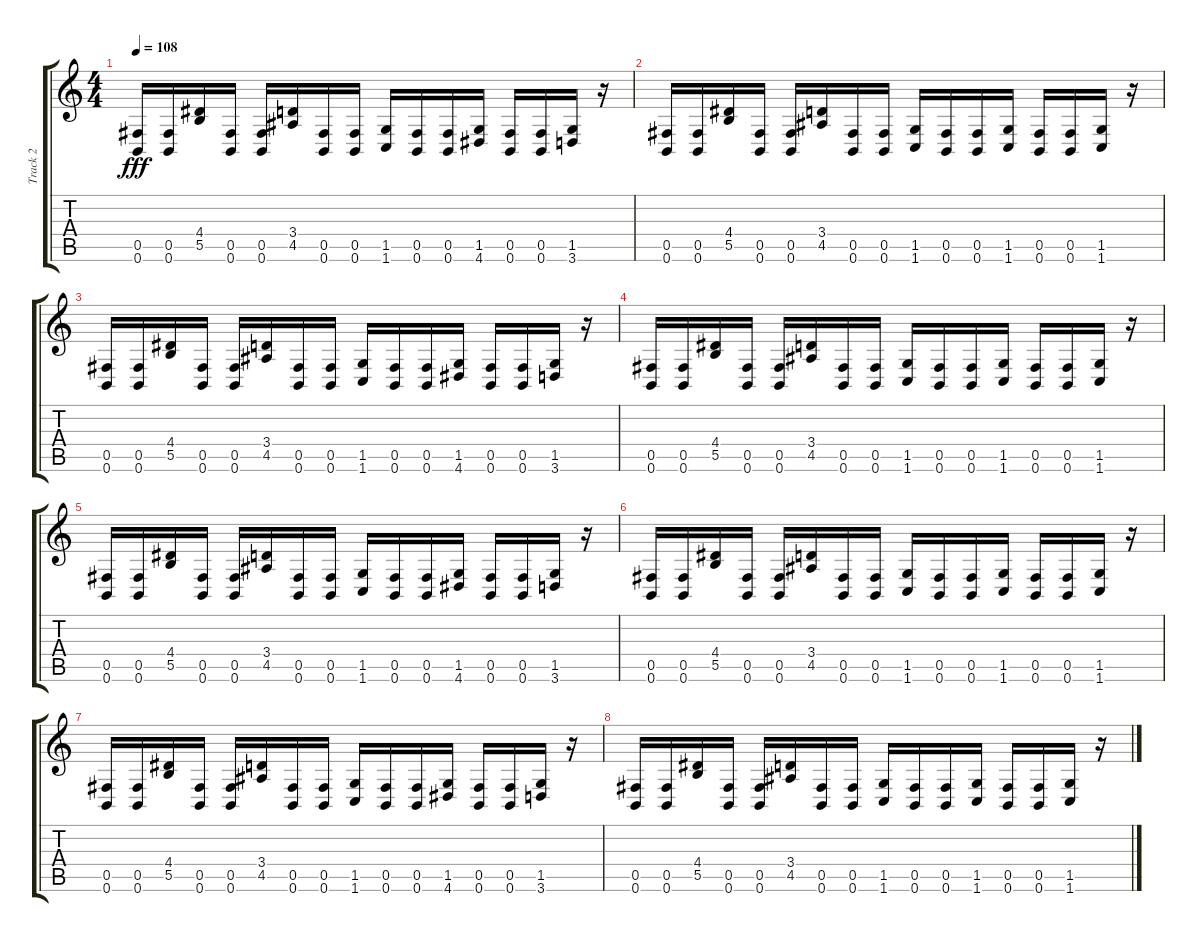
\track ("Track 2" "Track 2") {instrument distortionguitar}
\staff {score tabs}
\tuning (Db4 Ab3 E3 B2 Gb2 B1) {hide}
\ts (4 4)
\tempo 108
\clef g2
\ks c
(0.5 0.6).16{dy fff} (0.5 0.6).16 (4.4 5.5).16 (0.5 0.6).16 (0.5 0.6).16 (3.4 4.5).16 (0.5 0.6).16 (0.5 0.6).16 (1.5 1.6).16 (0.5 0.6).16 (0.5 0.6).16 (1.5 4.6).16 (0.5 0.6).16 (0.5 0.6).16 (1.5 3.6).16 r.16 |
(0.5 0.6).16 (0.5 0.6).16 (4.4 5.5).16 (0.5 0.6).16 (0.5 0.6).16 (3.4 4.5).16 (0.5 0.6).16 (0.5 0.6).16 (1.5 1.6).16 (0.5 0.6).16 (0.5 0.6).16 (1.5 1.6).16 (0.5 0.6).16 (0.5 0.6).16 (1.5 1.6).16 r.16 |
(0.5 0.6).16 (0.5 0.6).16 (4.4 5.5).16 (0.5 0.6).16 (0.5 0.6).16 (3.4 4.5).16 (0.5 0.6).16 (0.5 0.6).16 (1.5 1.6).16 (0.5 0.6).16 (0.5 0.6).16 (1.5 4.6).16 (0.5 0.6).16 (0.5 0.6).16 (1.5 3.6).16 r.16 |
(0.5 0.6).16 (0.5 0.6).16 (4.4 5.5).16 (0.5 0.6).16 (0.5 0.6).16 (3.4 4.5).16 (0.5 0.6).16 (0.5 0.6).16 (1.5 1.6).16 (0.5 0.6).16 (0.5 0.6).16 (1.5 1.6).16 (0.5 0.6).16 (0.5 0.6).16 (1.5 1.6).16 r.16 |
(0.5 0.6).16 (0.5 0.6).16 (4.4 5.5).16 (0.5 0.6).16 (0.5 0.6).16 (3.4 4.5).16 (0.5 0.6).16 (0.5 0.6).16 (1.5 1.6).16 (0.5 0.6).16 (0.5 0.6).16 (1.5 4.6).16 (0.5 0.6).16 (0.5 0.6).16 (1.5 3.6).16 r.16 |
(0.5 0.6).16 (0.5 0.6).16 (4.4 5.5).16 (0.5 0.6).16 (0.5 0.6).16 (3.4 4.5).16 (0.5 0.6).16 (0.5 0.6).16 (1.5 1.6).16 (0.5 0.6).16 (0.5 0.6).16 (1.5 1.6).16 (0.5 0.6).16 (0.5 0.6).16 (1.5 1.6).16 r.16 |
(0.5 0.6).16 (0.5 0.6).16 (4.4 5.5).16 (0.5 0.6).16 (0.5 0.6).16 (3.4 4.5).16 (0.5 0.6).16 (0.5 0.6).16 (1.5 1.6).16 (0.5 0.6).16 (0.5 0.6).16 (1.5 4.6).16 (0.5 0.6).16 (0.5 0.6).16 (1.5 3.6).16 r.16 |
(0.5 0.6).16 (0.5 0.6).16 (4.4 5.5).16 (0.5 0.6).16 (0.5 0.6).16 (3.4 4.5).16 (0.5 0.6).16 (0.5 0.6).16 (1.5 1.6).16 (0.5 0.6).16 (0.5 0.6).16 (1.5 1.6).16 (0.5 0.6).16 (0.5 0.6).16 (1.5 1.6).16 r.16
